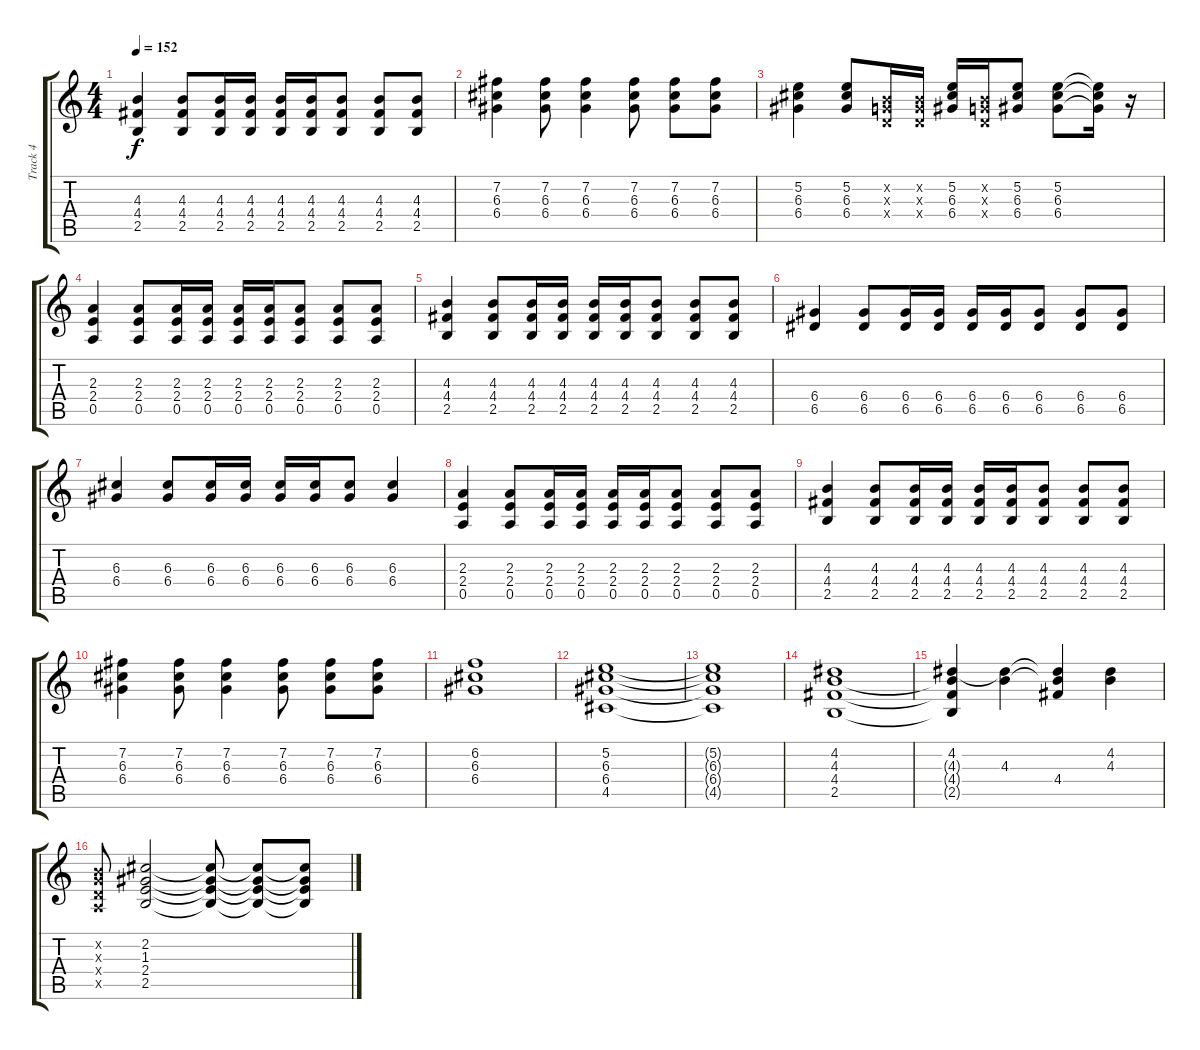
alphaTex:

\track ("Track 4" "Track 4") {instrument overdrivenguitar}
\staff {score tabs}
\tuning (E4 B3 G3 D3 A2 E2) {hide}
\ts (4 4)
\tempo 152
\clef g2
\ks c
(4.3 4.4 2.5).4{dy f} (4.3 4.4 2.5).8 (4.3 4.4 2.5).16 (4.3 4.4 2.5).16 (4.3 4.4 2.5).16 (4.3 4.4 2.5).16 (4.3 4.4 2.5).8 (4.3 4.4 2.5).8 (4.3 4.4 2.5).8 |
(7.2 6.3 6.4).4 (7.2 6.3 6.4).8 (7.2 6.3 6.4).4 (7.2 6.3 6.4).8 (7.2 6.3 6.4).8 (7.2 6.3 6.4).8 |
(5.2 6.3 6.4).4 (5.2 6.3 6.4).8 (0.2{x} 0.3{x} 0.4{x}).16 (0.2{x} 0.3{x} 0.4{x}).16 (5.2 6.3 6.4).16 (0.2{x} 0.3{x} 0.4{x}).16 (5.2 6.3 6.4).8 (5.2 6.3 6.4).8 (5.2{t} 6.3{t} 6.4{t}).16 r.16 |
(2.3 2.4 0.5).4 (2.3 2.4 0.5).8 (2.3 2.4 0.5).16 (2.3 2.4 0.5).16 (2.3 2.4 0.5).16 (2.3 2.4 0.5).16 (2.3 2.4 0.5).8 (2.3 2.4 0.5).8 (2.3 2.4 0.5).8 |
(4.3 4.4 2.5).4 (4.3 4.4 2.5).8 (4.3 4.4 2.5).16 (4.3 4.4 2.5).16 (4.3 4.4 2.5).16 (4.3 4.4 2.5).16 (4.3 4.4 2.5).8 (4.3 4.4 2.5).8 (4.3 4.4 2.5).8 |
(6.4 6.5).4 (6.4 6.5).8 (6.4 6.5).16 (6.4 6.5).16 (6.4 6.5).16 (6.4 6.5).16 (6.4 6.5).8 (6.4 6.5).8 (6.4 6.5).8 |
(6.3 6.4).4 (6.3 6.4).8 (6.3 6.4).16 (6.3 6.4).16 (6.3 6.4).16 (6.3 6.4).16 (6.3 6.4).8 (6.3 6.4).4 |
(2.3 2.4 0.5).4 (2.3 2.4 0.5).8 (2.3 2.4 0.5).16 (2.3 2.4 0.5).16 (2.3 2.4 0.5).16 (2.3 2.4 0.5).16 (2.3 2.4 0.5).8 (2.3 2.4 0.5).8 (2.3 2.4 0.5).8 |
(4.3 4.4 2.5).4 (4.3 4.4 2.5).8 (4.3 4.4 2.5).16 (4.3 4.4 2.5).16 (4.3 4.4 2.5).16 (4.3 4.4 2.5).16 (4.3 4.4 2.5).8 (4.3 4.4 2.5).8 (4.3 4.4 2.5).8 |
(7.2 6.3 6.4).4 (7.2 6.3 6.4).8 (7.2 6.3 6.4).4 (7.2 6.3 6.4).8 (7.2 6.3 6.4).8 (7.2 6.3 6.4).8 |
(6.2 6.3 6.4).1 |
(5.2 6.3 6.4 4.5).1 |
(5.2{t} 6.3{t} 6.4{t} 4.5{t}).1 |
(4.2 4.3 4.4 2.5).1 |
(4.2 4.3{t} 4.4{t} 2.5{t}).4 (4.2{t} 4.3).4 (4.2{t} 4.3{t} 4.4).4 (4.2 4.3).4 |
(0.2{x} 0.3{x} 0.4{x} 0.5{x}).8 (2.2 1.3 2.4 2.5).2 (2.2{t} 1.3{t} 2.4{t} 2.5{t}).8 (2.2{t} 1.3{t} 2.4{t} 2.5{t}).8 (2.2{t} 1.3{t} 2.4{t} 2.5{t}).8
